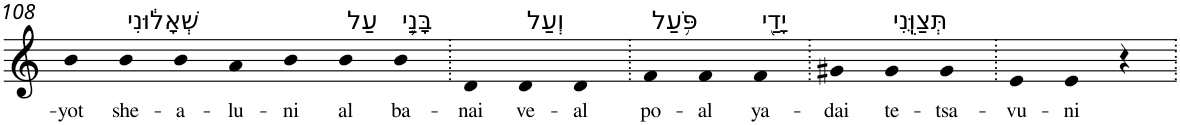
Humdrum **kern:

**kern	**text
*part1	*part1
*staff1	*staff1
*I"Piano	*
*I'Pno	*
!!LO:PB:g=z
*clefG2	*
*k[]	*
=108	=108
!	!LO:LY:b
4b	-yot
!LO:TX:a:t=שְׁאָל֔וּנִי	!
!	!LO:LY:b
4b	she-
!	!LO:LY:b
4b	-a-
!	!LO:LY:b
4a	-lu-
!	!LO:LY:b
4b	-ni
!LO:TX:a:t=עַל	!
!	!LO:LY:b
4b	al
!LO:TX:a:t=בָּנַ֛י	!
!	!LO:LY:b
4b	ba-
=109.	=109.
!	!LO:LY:b
4d	-nai
!LO:TX:a:t=וְעַל	!
!	!LO:LY:b
4d	ve-
!	!LO:LY:b
4d	-al
=110.	=110.
!LO:TX:a:t=פֹּ֥עַל	!
!	!LO:LY:b
4f	po-
!	!LO:LY:b
4f	-al
!LO:TX:a:t=יָדַ֖י	!
!	!LO:LY:b
4f	ya-
=111.	=111.
!	!LO:LY:b
4g#X	-dai
!LO:TX:a:t=תְּצַוֻּֽנִי	!
!	!LO:LY:b
4g#	te-
!	!LO:LY:b
4g#	-tsa-
=112.	=112.
!	!LO:LY:b
4e	-vu-
!	!LO:LY:b
4e	-ni
4r	.
=.	=.
*-	*-
